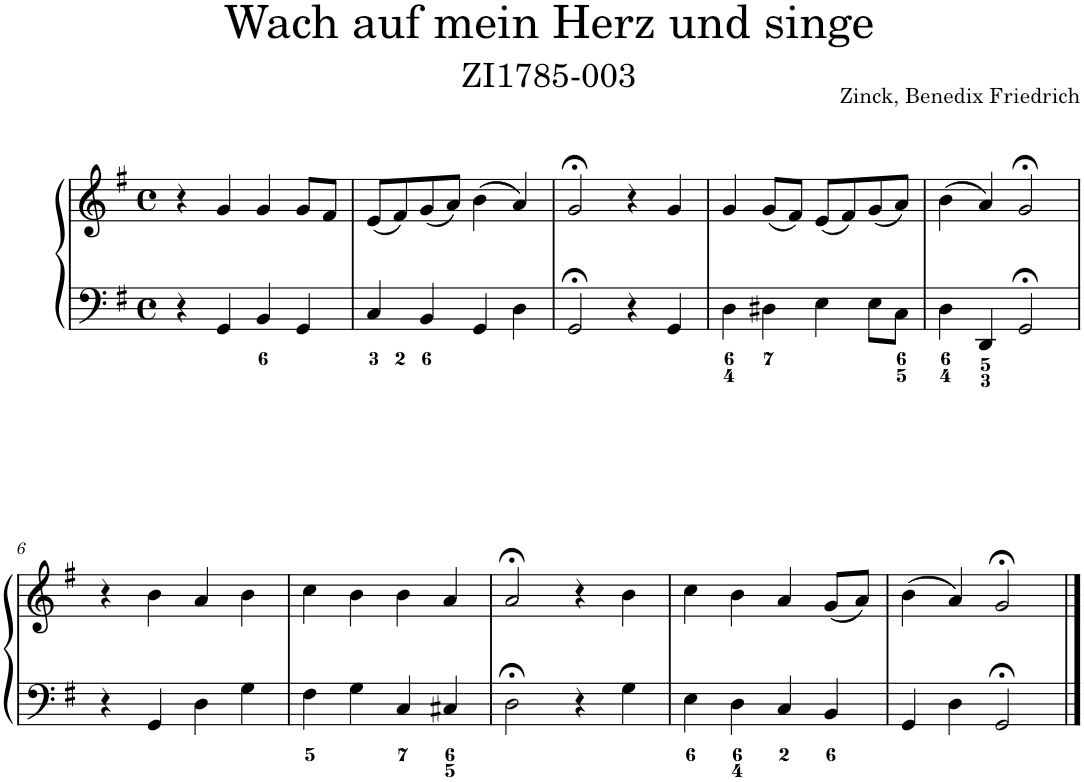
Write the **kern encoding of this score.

**kern	**kern
*part1	*part1
*staff2	*staff1
*I"Piano	*
*I'Pno.	*
*clefF4	*clefG2
*k[f#]	*k[f#]
*M4/4	*M4/4
*met(c)	*met(c)
=1	=1
4r	4r
4GG/	4g/
4BB/	4g/
4GG/	8g/L
.	8f#/J
=2	=2
4C/	(8e/L
.	8f#/)
4BB/	(8g/
.	8a/J)
4GG/	(4b\
4D\	4a/)
=3	=3
2GG;</	2g;</
4r	4r
4GG/	4g/
=4	=4
4D\	4g/
4D#X\	(8g/L
.	8f#/J)
4E\	(8e/L
.	8f#/)
8E\L	(8g/
8C\J	8a/J)
=5	=5
4D\	(4b\
4DD/	4a/)
2GG;</	2g;</
!!LO:LB:g=z
=6	=6
4r	4r
4GG/	4b\
4D\	4a/
4G\	4b\
=7	=7
4F#\	4cc\
4G\	4b\
4C/	4b\
4C#X/	4a/
=8	=8
2D;<\	2a;</
4r	4r
4G\	4b\
=9	=9
4E\	4cc\
4D\	4b\
4C/	4a/
4BB/	(8g/L
.	8a/J)
=10	=10
4GG/	(4b\
4D\	4a/)
2GG;</	2g;</
==	==
*-	*-
